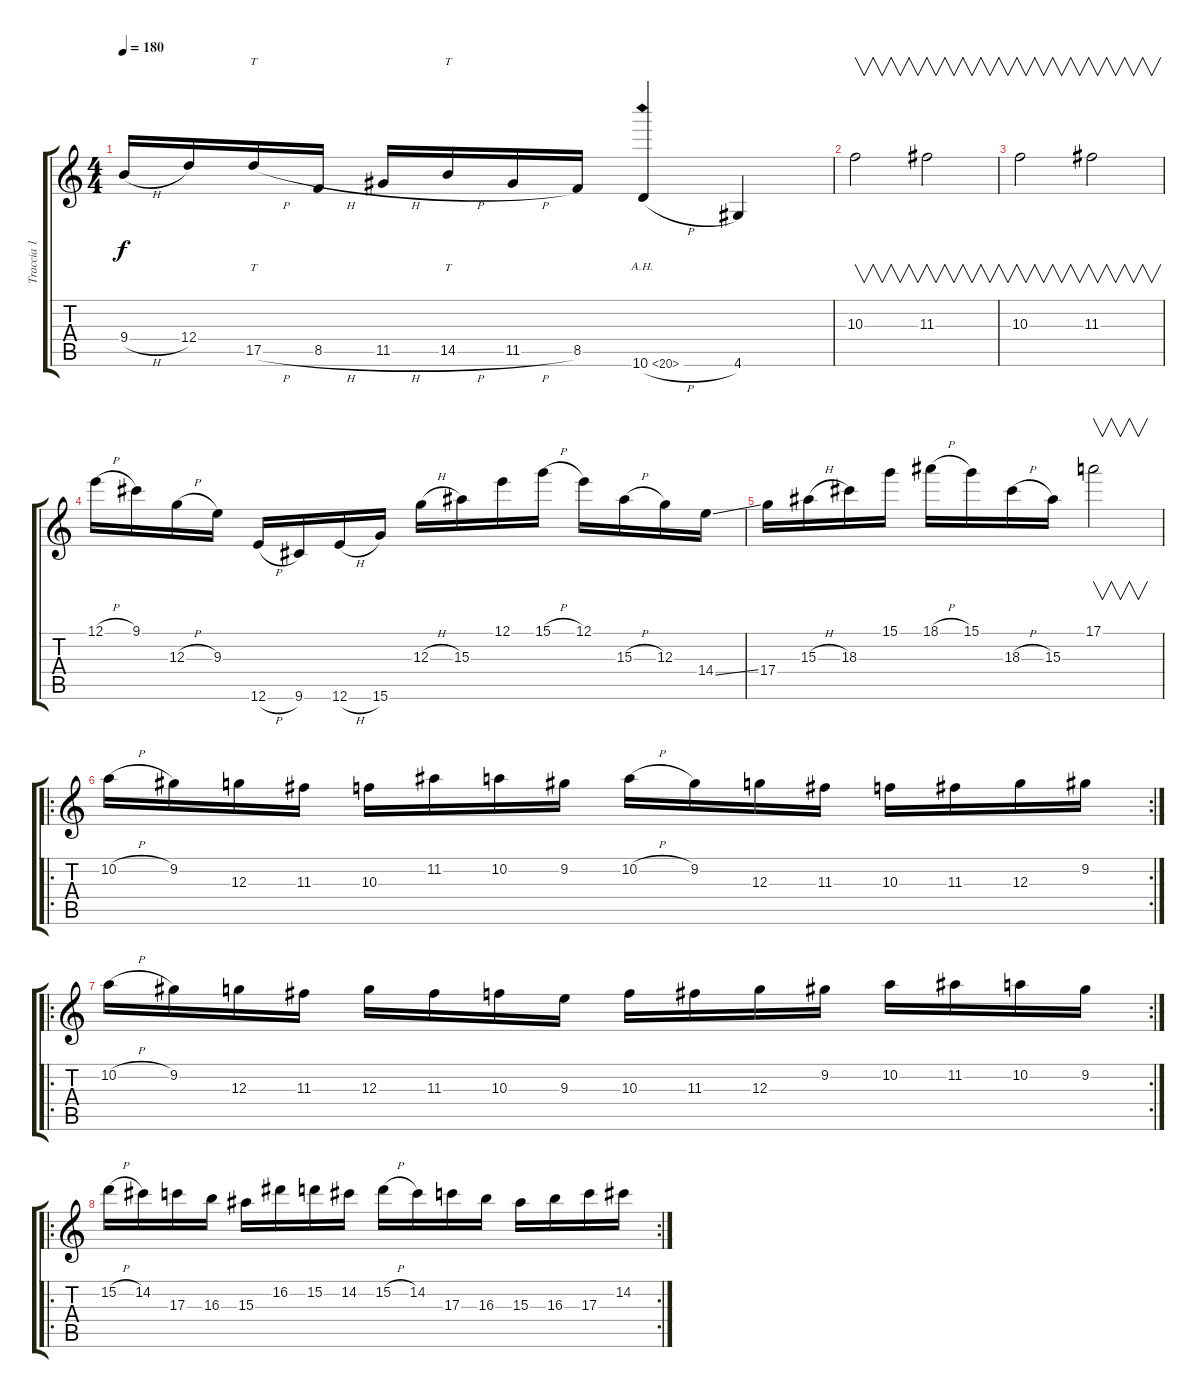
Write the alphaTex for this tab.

\track ("Traccia 1" "Traccia 1") {instrument distortionguitar}
\staff {score tabs}
\tuning (E4 B3 G3 D3 A2 E2) {hide}
\ts (4 4)
\tempo 180
\clef g2
\ks c
9.4{h}.16{dy f} 12.4.16 17.5{h}.16{tt} 8.5{h}.16 11.5{h}.16 14.5{h}.16{tt} 11.5{h}.16 8.5.16 10.6{ah 10 h}.4 4.6.4 |
10.3.2{v} 11.3.2{v} |
10.3.2{v} 11.3.2{v} |
12.1{h}.16 9.1.16 12.3{h}.16 9.3.16 12.6{h}.16 9.6.16 12.6{h}.16 15.6.16 12.3{h}.16 15.3.16 12.1.16 15.1{h}.16 12.1.16 15.3{h}.16 12.3.16 14.4{ss}.16 |
17.4.16 15.3{h}.16 18.3.16 15.1.16 18.1{h}.16 15.1.16 18.3{h}.16 15.3.16 17.1.2{v} |
\ro
\rc 2
10.2{h}.16 9.2.16 12.3.16 11.3.16 10.3.16 11.2.16 10.2.16 9.2.16 10.2{h}.16 9.2.16 12.3.16 11.3.16 10.3.16 11.3.16 12.3.16 9.2.16 |
\ro
\rc 2
10.2{h}.16 9.2.16 12.3.16 11.3.16 12.3.16 11.3.16 10.3.16 9.3.16 10.3.16 11.3.16 12.3.16 9.2.16 10.2.16 11.2.16 10.2.16 9.2.16 |
\ro
\rc 2
15.2{h}.16 14.2.16 17.3.16 16.3.16 15.3.16 16.2.16 15.2.16 14.2.16 15.2{h}.16 14.2.16 17.3.16 16.3.16 15.3.16 16.3.16 17.3.16 14.2.16
